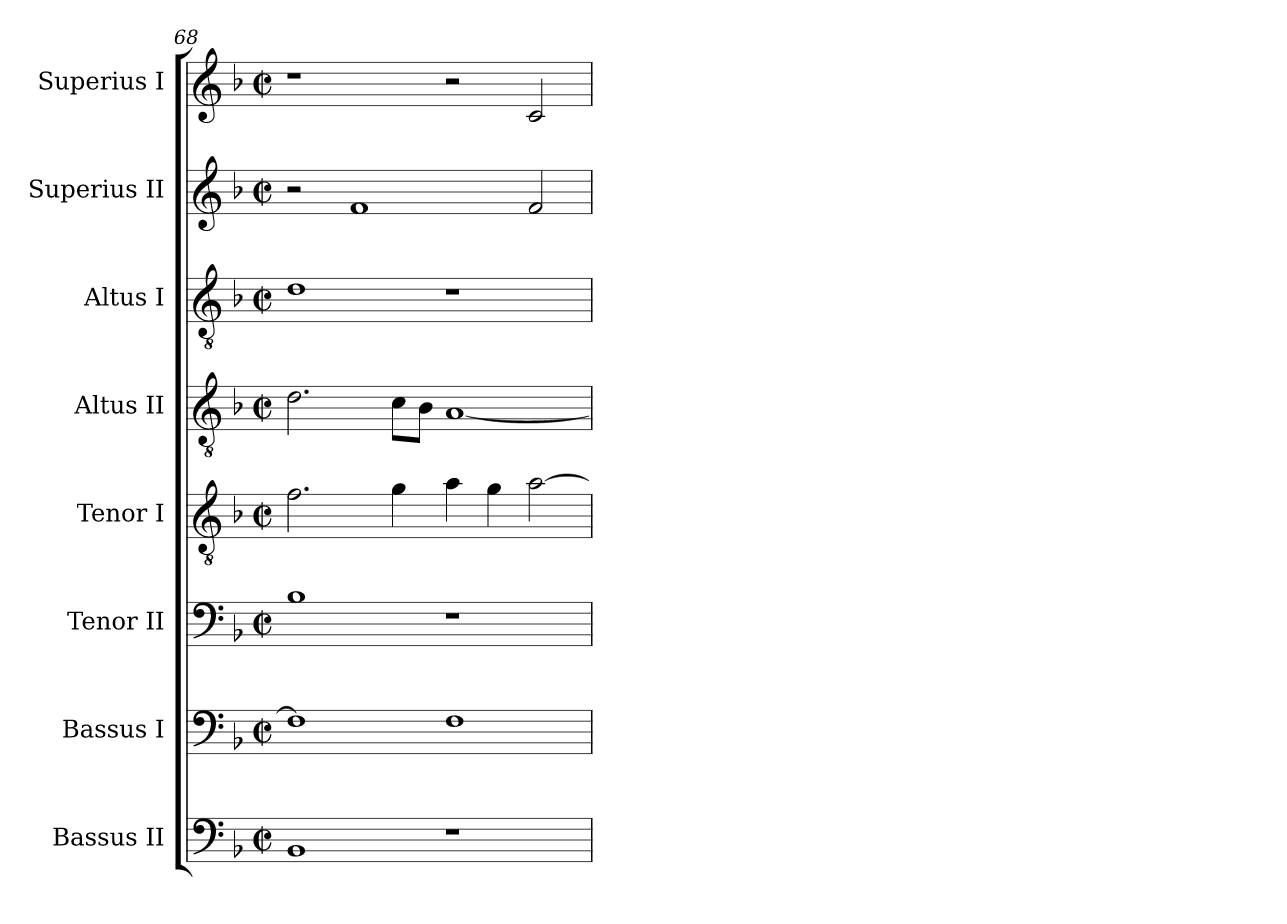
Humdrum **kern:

**kern	**kern	**kern	**kern	**kern	**kern	**kern	**kern
*part8	*part7	*part6	*part5	*part4	*part3	*part2	*part1
*staff8	*staff7	*staff6	*staff5	*staff4	*staff3	*staff2	*staff1
*I"Bassus II	*I"Bassus I	*I"Tenor II	*I"Tenor I	*I"Altus II	*I"Altus I	*I"Superius II	*I"Superius I
*I'B. II	*I'B. I	*I'T. II	*I'T. I	*I'A. II	*I'A. I	*I'S. II	*I'S. I
*clefF4	*clefF4	*clefF4	*clefGv2	*clefGv2	*clefGv2	*clefG2	*clefG2
*	*	*	*ITrd7c12	*ITrd7c12	*ITrd7c12	*	*
*k[b-]	*k[b-]	*k[b-]	*k[b-]	*k[b-]	*k[b-]	*k[b-]	*k[b-]
*F:	*F:	*F:	*F:	*F:	*F:	*F:	*F:
*M2/2	*M2/2	*M2/2	*M2/2	*M2/2	*M2/2	*M2/2	*M2/2
*met(c|)	*met(c|)	*met(c|)	*met(c|)	*met(c|)	*met(c|)	*met(c|)	*met(c|)
=68	=68	=68	=68	=68	=68	=68	=68
1BB-i	1Fi]	1B-i	2.Fi\	2.Di\	1Di	2r	1r
.	.	.	.	.	.	1fi	.
.	.	.	4Gi\	8Ci\L	.	.	.
.	.	.	.	8BB-i\J	.	.	.
1r	1Fi	1r	4Ai\	[<1AAi	1r	.	2r
.	.	.	4Gi\	.	.	.	.
.	.	.	[>2Ai\	.	.	2fi/	2ci/
=	=	=	=	=	=	=	=
*-	*-	*-	*-	*-	*-	*-	*-
